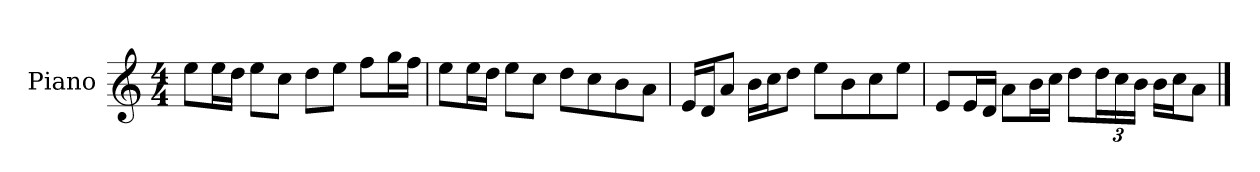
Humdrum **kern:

**kern
*part1
*staff1
*I"Piano
*I'P-no
*clefG2
*k[]
*M4/4
*MM90
=1
8ee\L
16ee\L
16dd\JJ
8ee\L
8cc\J
8dd\L
8ee\J
8ff\L
16gg\L
16ff\JJ
=2
8ee\L
16ee\L
16dd\JJ
8ee\L
8cc\J
8dd\L
8cc\
8b\
8a\J
=3
16e/LL
16d/J
8a/J
16b\LL
16cc\J
8dd\J
8ee\L
8b\
8cc\
8ee\J
=4
8e/L
16e/L
16d/JJ
8a\L
16b\L
16cc\JJ
8dd\L
*Xbrackettup
24dd\L
24cc\
24b\JJ
16b\LL
16cc\J
8a\J
==
*-
